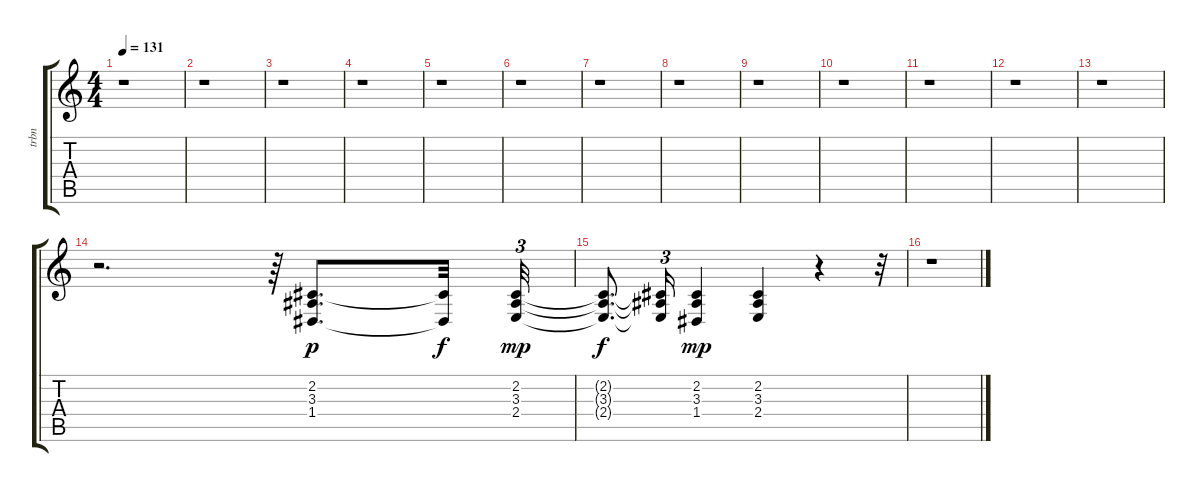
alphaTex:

\track ("trbn" "trbn") {instrument trombone}
\staff {score tabs}
\tuning (E4 B3 G3 D3 A2 E2) {hide}
\ts (4 4)
\tempo 131
\clef g2
\ks c
r.1{dy f} |
r.1 |
r.1 |
r.1 |
r.1 |
r.1 |
r.1 |
r.1 |
r.1 |
r.1 |
r.1 |
r.1 |
r.1 |
r.2{d} r.64{tu (3 2)} (2.2 3.3 1.4).8{d dy p} (2.2{t} 1.4{t}).32{dy f} (2.2 3.3 2.4).32{tu (3 2) dy mp} |
(2.2{t} 3.3{t} 2.4{t}).8{d dy f} (2.2{t} 3.3{t} 2.4{t}).16{tu (3 2)} (2.2 3.3 1.4).4{dy mp} (2.2 3.3 2.4).4 r.4 r.32{tu (3 2)} |
r.1
